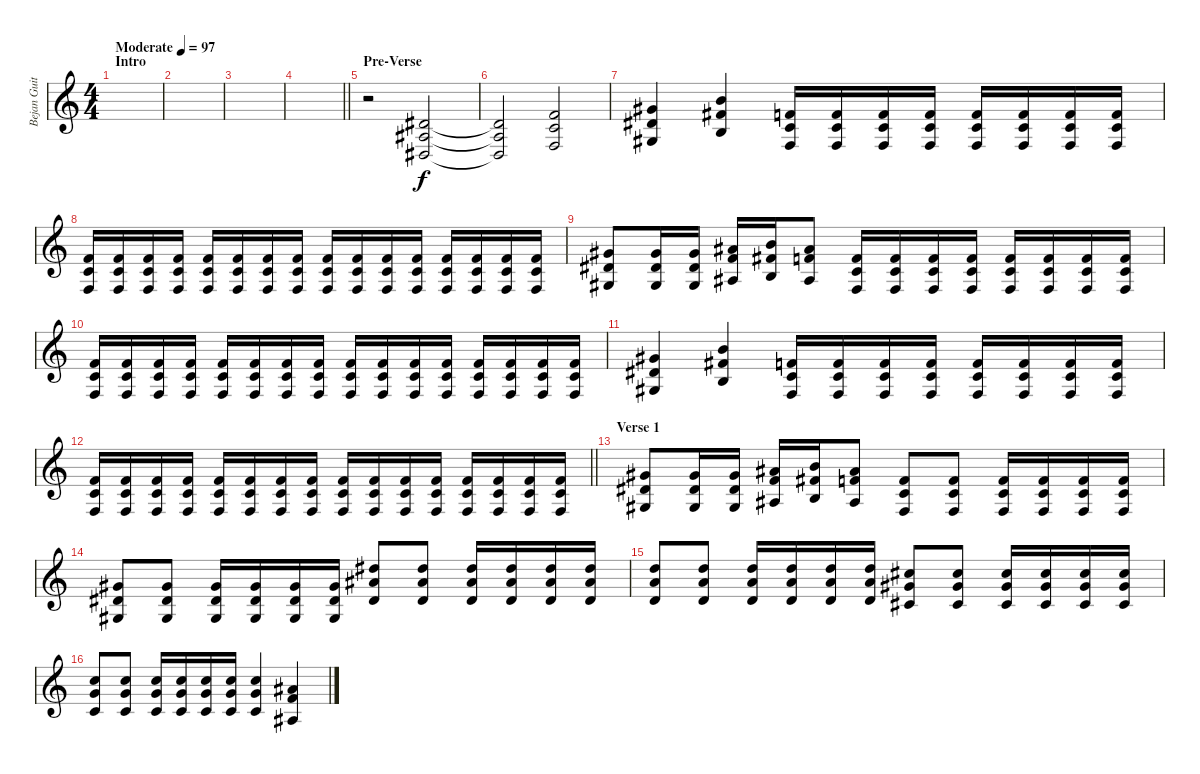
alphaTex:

\track ("Bejan Guitar" "Bejan Guit") {instrument distortionguitar}
\staff {score}
\tuning (E4 B3 G3 D3 A2 D2) {hide}
\ts (4 4)
\section ("" "Intro")
\tempo (97 "Moderate")
\clef g2
\ks c
|
|
|
\barLineRight lightlight
|
\section ("" "Pre-Verse")
r.2 (1.4 1.5 1.6).2 |
(1.4{t} 1.5{t} 1.6{t}).2 (3.4 3.5 3.6).2 |
(6.4 6.5 6.6).4 (9.4 9.5 9.6).4 (3.4{pm} 3.5 3.6).16 (3.4{pm} 3.5 3.6).16 (3.4{pm} 3.5 3.6).16 (3.4{pm} 3.5 3.6).16 (3.4{pm} 3.5 3.6).16 (3.4{pm} 3.5 3.6).16 (3.4{pm} 3.5 3.6).16 (3.4{pm} 3.5 3.6).16 |
(3.4{pm} 3.5 3.6).16 (3.4{pm} 3.5 3.6).16 (3.4{pm} 3.5 3.6).16 (3.4{pm} 3.5 3.6).16 (3.4{pm} 3.5 3.6).16 (3.4{pm} 3.5 3.6).16 (3.4{pm} 3.5 3.6).16 (3.4{pm} 3.5 3.6).16 (3.4{pm} 3.5 3.6).16 (3.4{pm} 3.5 3.6).16 (3.4{pm} 3.5 3.6).16 (3.4{pm} 3.5 3.6).16 (3.4{pm} 3.5 3.6).16 (3.4{pm} 3.5 3.6).16 (3.4{pm} 3.5 3.6).16 (3.4{pm} 3.5 3.6).16 |
(6.4 6.5 6.6).8 (6.4 6.5 6.6).16 (6.4 6.5 6.6).16 (8.4 8.5 8.6).16 (9.4 9.5 9.6).16 (8.4 8.5 8.6).8 (3.4{pm} 3.5 3.6).16 (3.4{pm} 3.5 3.6).16 (3.4{pm} 3.5 3.6).16 (3.4{pm} 3.5 3.6).16 (3.4{pm} 3.5 3.6).16 (3.4{pm} 3.5 3.6).16 (3.4{pm} 3.5 3.6).16 (3.4{pm} 3.5 3.6).16 |
(3.4{pm} 3.5 3.6).16 (3.4{pm} 3.5 3.6).16 (3.4{pm} 3.5 3.6).16 (3.4{pm} 3.5 3.6).16 (3.4{pm} 3.5 3.6).16 (3.4{pm} 3.5 3.6).16 (3.4{pm} 3.5 3.6).16 (3.4{pm} 3.5 3.6).16 (3.4{pm} 3.5 3.6).16 (3.4{pm} 3.5 3.6).16 (3.4{pm} 3.5 3.6).16 (3.4{pm} 3.5 3.6).16 (3.4{pm} 3.5 3.6).16 (3.4{pm} 3.5 3.6).16 (3.4{pm} 3.5 3.6).16 (3.4{pm} 3.5 3.6).16 |
(6.4 6.5 6.6).4 (9.4 9.5 9.6).4 (3.4{pm} 3.5 3.6).16 (3.4{pm} 3.5 3.6).16 (3.4{pm} 3.5 3.6).16 (3.4{pm} 3.5 3.6).16 (3.4{pm} 3.5 3.6).16 (3.4{pm} 3.5 3.6).16 (3.4{pm} 3.5 3.6).16 (3.4{pm} 3.5 3.6).16 |
\barLineRight lightlight
(3.4{pm} 3.5 3.6).16 (3.4{pm} 3.5 3.6).16 (3.4{pm} 3.5 3.6).16 (3.4{pm} 3.5 3.6).16 (3.4{pm} 3.5 3.6).16 (3.4{pm} 3.5 3.6).16 (3.4{pm} 3.5 3.6).16 (3.4{pm} 3.5 3.6).16 (3.4{pm} 3.5 3.6).16 (3.4{pm} 3.5 3.6).16 (3.4{pm} 3.5 3.6).16 (3.4{pm} 3.5 3.6).16 (3.4{pm} 3.5 3.6).16 (3.4{pm} 3.5 3.6).16 (3.4{pm} 3.5 3.6).16 (3.4{pm} 3.5 3.6).16 |
\section ("" "Verse 1")
(6.4 6.5 6.6).8 (6.4 6.5 6.6).16 (6.4 6.5 6.6).16 (8.4 8.5 8.6).16 (9.4 9.5 9.6).16 (8.4 8.5 8.6).8 (3.4{pm} 3.5{pm} 3.6{pm}).8 (3.4{pm} 3.5{pm} 3.6{pm}).8 (3.4{pm} 3.5{pm} 3.6{pm}).16 (3.4{pm} 3.5{pm} 3.6{pm}).16 (3.4{pm} 3.5{pm} 3.6{pm}).16 (3.4{pm} 3.5{pm} 3.6{pm}).16 |
(6.4{pm} 6.5{pm} 6.6{pm}).8 (6.4{pm} 6.5{pm} 6.6{pm}).8 (6.4{pm} 6.5{pm} 6.6{pm}).16 (6.4{pm} 6.5{pm} 6.6{pm}).16 (6.4{pm} 6.5{pm} 6.6{pm}).16 (6.4{pm} 6.5{pm} 6.6{pm}).16 (8.3{pm} 8.4{pm} 6.5{pm}).8 (8.3{pm} 8.4{pm} 6.5{pm}).8 (8.3{pm} 8.4{pm} 6.5{pm}).16 (8.3{pm} 8.4{pm} 6.5{pm}).16 (8.3{pm} 8.4{pm} 6.5{pm}).16 (8.3{pm} 8.4{pm} 6.5{pm}).16 |
(7.3{pm} 7.4{pm} 5.5{pm}).8 (7.3{pm} 7.4{pm} 5.5{pm}).8 (7.3{pm} 7.4{pm} 5.5{pm}).16 (7.3{pm} 7.4{pm} 5.5{pm}).16 (7.3{pm} 7.4{pm} 5.5{pm}).16 (7.3{pm} 7.4{pm} 5.5{pm}).16 (6.3{pm} 6.4{pm} 4.5{pm}).8 (6.3{pm} 6.4{pm} 4.5{pm}).8 (6.3{pm} 6.4{pm} 4.5{pm}).16 (6.3{pm} 6.4{pm} 4.5{pm}).16 (6.3{pm} 6.4{pm} 4.5{pm}).16 (6.3{pm} 6.4{pm} 4.5{pm}).16 |
(5.3{pm} 5.4{pm} 3.5{pm}).8 (5.3{pm} 5.4{pm} 3.5{pm}).8 (5.3{pm} 5.4{pm} 3.5{pm}).16 (5.3{pm} 5.4{pm} 3.5{pm}).16 (5.3{pm} 5.4{pm} 3.5{pm}).16 (5.3{pm} 5.4{pm} 3.5{pm}).16 (10.4 10.5 10.6).4 (8.4 8.5 8.6).4
